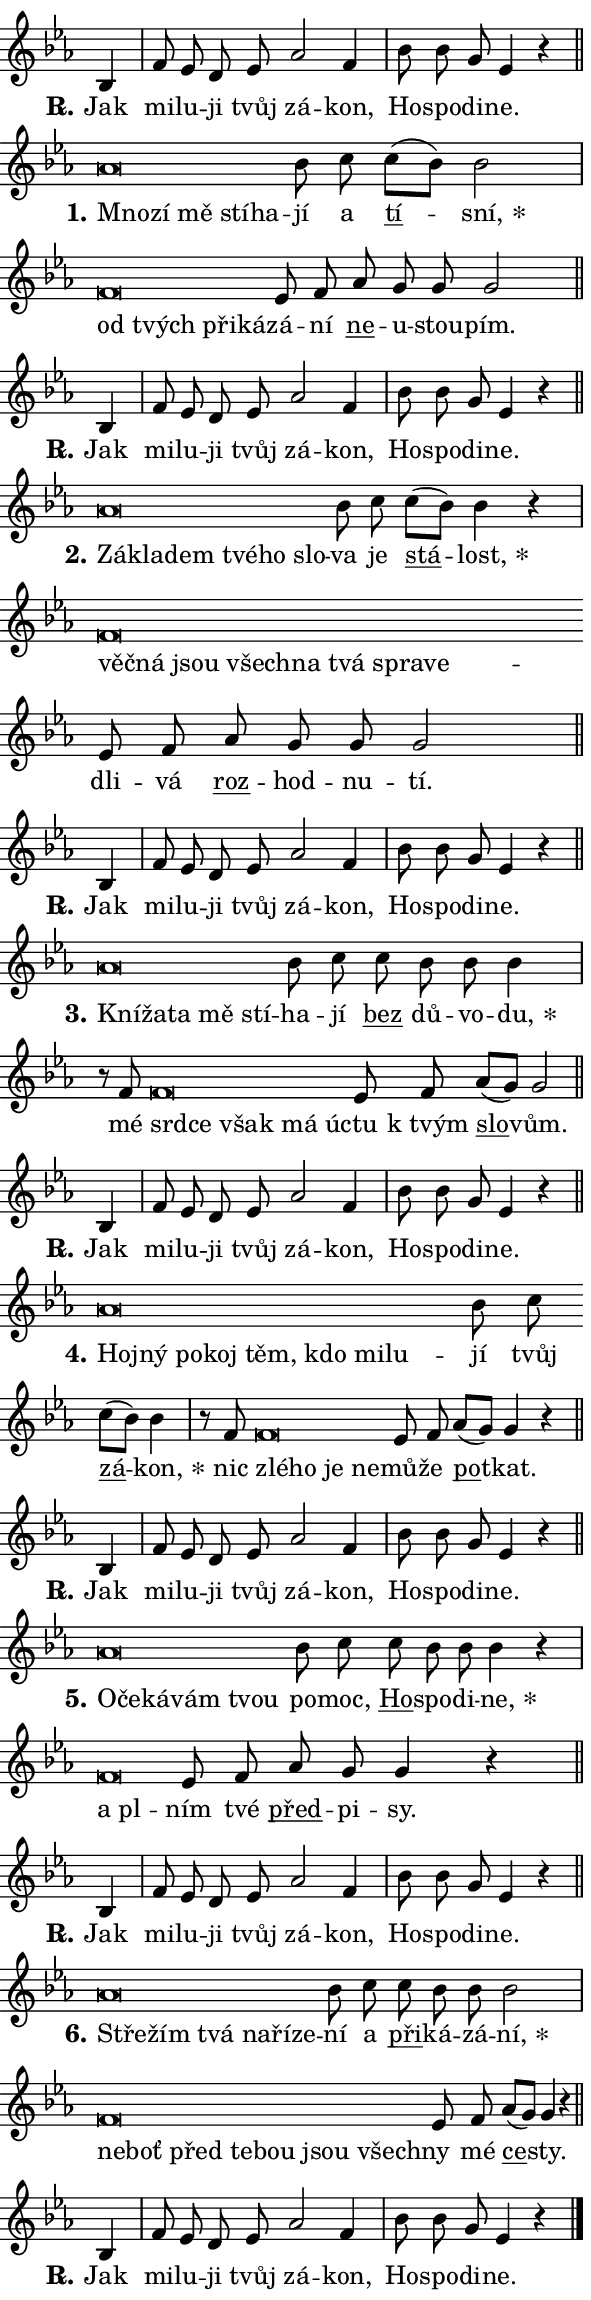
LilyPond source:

\version "2.24.0"
\header { tagline = "" }
\paper {
  indent = 0\cm
  top-margin = 0\cm
  right-margin = 0.13\cm % to fit lyric hyphens
  bottom-margin = 0\cm
  left-margin = 0\cm
  paper-width = 10\cm
  page-breaking = #ly:one-page-breaking
  system-system-spacing.basic-distance = #11
  score-system-spacing.basic-distance = #11
  ragged-last = ##f
}


%% Author: Thomas Morley
%% https://lists.gnu.org/archive/html/lilypond-user/2020-05/msg00002.html
#(define (line-position grob)
"Returns position of @var[grob} in current system:
   @code{'start}, if at first time-step
   @code{'end}, if at last time-step
   @code{'middle} otherwise
"
  (let* ((col (ly:item-get-column grob))
         (ln (ly:grob-object col 'left-neighbor))
         (rn (ly:grob-object col 'right-neighbor))
         (col-to-check-left (if (ly:grob? ln) ln col))
         (col-to-check-right (if (ly:grob? rn) rn col))
         (break-dir-left
           (and
             (ly:grob-property col-to-check-left 'non-musical #f)
             (ly:item-break-dir col-to-check-left)))
         (break-dir-right
           (and
             (ly:grob-property col-to-check-right 'non-musical #f)
             (ly:item-break-dir col-to-check-right))))
        (cond ((eqv? 1 break-dir-left) 'start)
              ((eqv? -1 break-dir-right) 'end)
              (else 'middle))))

#(define (tranparent-at-line-position vctor)
  (lambda (grob)
  "Relying on @code{line-position} select the relevant enry from @var{vctor}.
Used to determine transparency,"
    (case (line-position grob)
      ((end) (not (vector-ref vctor 0)))
      ((middle) (not (vector-ref vctor 1)))
      ((start) (not (vector-ref vctor 2))))))

noteHeadBreakVisibility =
#(define-music-function (break-visibility)(vector?)
"Makes @code{NoteHead}s transparent relying on @var{break-visibility}"
#{
  \override NoteHead.transparent =
    #(tranparent-at-line-position break-visibility)
#})

#(define delete-ledgers-for-transparent-note-heads
  (lambda (grob)
    "Reads whether a @code{NoteHead} is transparent.
If so this @code{NoteHead} is removed from @code{'note-heads} from
@var{grob}, which is supposed to be @code{LedgerLineSpanner}.
As a result ledgers are not printed for this @code{NoteHead}"
    (let* ((nhds-array (ly:grob-object grob 'note-heads))
           (nhds-list
             (if (ly:grob-array? nhds-array)
                 (ly:grob-array->list nhds-array)
                 '()))
           ;; Relies on the transparent-property being done before
           ;; Staff.LedgerLineSpanner.after-line-breaking is executed.
           ;; This is fragile ...
           (to-keep
             (remove
               (lambda (nhd)
                 (ly:grob-property nhd 'transparent #f))
               nhds-list)))
      ;; TODO find a better method to iterate over grob-arrays, similiar
      ;; to filter/remove etc for lists
      ;; For now rebuilt from scratch
      (set! (ly:grob-object grob 'note-heads)  '())
      (for-each
        (lambda (nhd)
          (ly:pointer-group-interface::add-grob grob 'note-heads nhd))
        to-keep))))

squashNotes = {
  \override NoteHead.X-extent = #'(-0.2 . 0.2)
  \override NoteHead.Y-extent = #'(-0.75 . 0)
  \override NoteHead.stencil =
    #(lambda (grob)
       (let ((pos (ly:grob-property grob 'staff-position)))
         (begin
           (if (< pos -7) (display "ERROR: Lower brevis then expected\n") (display ""))
           (if (<= pos -6) ly:text-interface::print ly:note-head::print))))
}
unSquashNotes = {
  \revert NoteHead.X-extent
  \revert NoteHead.Y-extent
  \revert NoteHead.stencil
}

hideNotes = \noteHeadBreakVisibility #begin-of-line-visible
unHideNotes = \noteHeadBreakVisibility #all-visible

% work-around for resetting accidentals
% https://lilypond.org/doc/v2.23/Documentation/notation/displaying-rhythms#unmetered-music
cadenzaMeasure = {
  \cadenzaOff
  \partial 1024 s1024
  \cadenzaOn
}

#(define-markup-command (accent layout props text) (markup?)
  "Underline accented syllable"
  (interpret-markup layout props
    #{\markup \override #'(offset . 4.3) \underline { #text }#}))

responsum = \markup \concat {
  "R" \hspace #-1.05 \path #0.1 #'((moveto 0 0.07) (lineto 0.9 0.8)) \hspace #0.05 "."
}

spaceSize = #0.6828661417322834 % exact space size for TeX Gyre Schola

\layout {
  \context {
    \Staff
    \remove "Time_signature_engraver"
    \override LedgerLineSpanner.after-line-breaking = #delete-ledgers-for-transparent-note-heads
  }
  \context {
    \Lyrics {
      \override LyricSpace.minimum-distance = \spaceSize
      \override LyricText.font-name = #"TeX Gyre Schola"
      \override LyricText.font-size = 1
      \override StanzaNumber.font-name = #"TeX Gyre Schola Bold"
      \override StanzaNumber.font-size = 1
    }
  }
  \context {
    \Score 
    \override NoteHead.text =
      #(lambda (grob) 
        (let ((pos (ly:grob-property grob 'staff-position)))
          #{\markup {
            \combine
              \halign #-0.55 \raise #(if (= pos -6) 0 0.5) \override #'(thickness . 2) \draw-line #'(3.2 . 0)
              \musicglyph "noteheads.sM1"
          }#}))
  }
}

% magnetic-lyrics.ily
%
%   written by
%     Jean Abou Samra <jean@abou-samra.fr>
%     Werner Lemberg <wl@gnu.org>
%
%   adapted by
%     Jiri Hon <jiri.hon@gmail.com>
%
% Version 2022-Apr-15

% https://www.mail-archive.com/lilypond-user@gnu.org/msg149350.html

#(define (Left_hyphen_pointer_engraver context)
   "Collect syllable-hyphen-syllable occurrences in lyrics and store
them in properties.  This engraver only looks to the left.  For
example, if the lyrics input is @code{foo -- bar}, it does the
following.

@itemize @bullet
@item
Set the @code{text} property of the @code{LyricHyphen} grob between
@q{foo} and @q{bar} to @code{foo}.

@item
Set the @code{left-hyphen} property of the @code{LyricText} grob with
text @q{foo} to the @code{LyricHyphen} grob between @q{foo} and
@q{bar}.
@end itemize

Use this auxiliary engraver in combination with the
@code{lyric-@/text::@/apply-@/magnetic-@/offset!} hook."
   (let ((hyphen #f)
         (text #f))
     (make-engraver
      (acknowledgers
       ((lyric-syllable-interface engraver grob source-engraver)
        (set! text grob)))
      (end-acknowledgers
       ((lyric-hyphen-interface engraver grob source-engraver)
        ;(when (not (grob::has-interface grob 'lyric-space-interface))
          (set! hyphen grob)));)
      ((stop-translation-timestep engraver)
       (when (and text hyphen)
         (ly:grob-set-object! text 'left-hyphen hyphen))
       (set! text #f)
       (set! hyphen #f)))))

#(define (lyric-text::apply-magnetic-offset! grob)
   "If the space between two syllables is less than the value in
property @code{LyricText@/.details@/.squash-threshold}, move the right
syllable to the left so that it gets concatenated with the left
syllable.

Use this function as a hook for
@code{LyricText@/.after-@/line-@/breaking} if the
@code{Left_@/hyphen_@/pointer_@/engraver} is active."
   (let ((hyphen (ly:grob-object grob 'left-hyphen #f)))
     (when hyphen
       (let ((left-text (ly:spanner-bound hyphen LEFT)))
         (when (grob::has-interface left-text 'lyric-syllable-interface)
           (let* ((common (ly:grob-common-refpoint grob left-text X))
                  (this-x-ext (ly:grob-extent grob common X))
                  (left-x-ext
                   (begin
                     ;; Trigger magnetism for left-text.
                     (ly:grob-property left-text 'after-line-breaking)
                     (ly:grob-extent left-text common X)))
                  ;; `delta` is the gap width between two syllables.
                  (delta (- (interval-start this-x-ext)
                            (interval-end left-x-ext)))
                  (details (ly:grob-property grob 'details))
                  (threshold (assoc-get 'squash-threshold details 0.2)))
             (when (< delta threshold)
               (let* (;; We have to manipulate the input text so that
                      ;; ligatures crossing syllable boundaries are not
                      ;; disabled.  For languages based on the Latin
                      ;; script this is essentially a beautification.
                      ;; However, for non-Western scripts it can be a
                      ;; necessity.
                      (lt (ly:grob-property left-text 'text))
                      (rt (ly:grob-property grob 'text))
                      (is-space (grob::has-interface hyphen 'lyric-space-interface))
                      (space (if is-space " " ""))
                      (extra-delta (if is-space spaceSize 0))
                      ;; Append new syllable.
                      (ltrt-space (if (and (string? lt) (string? rt))
                                (string-append lt space rt)
                                (make-concat-markup (list lt space rt))))
                      ;; Right-align `ltrt` to the right side.
                      (ltrt-space-markup (grob-interpret-markup
                               grob
                               (make-translate-markup
                                (cons (interval-length this-x-ext) 0)
                                (make-right-align-markup ltrt-space)))))
                 (begin
                   ;; Don't print `left-text`.
                   (ly:grob-set-property! left-text 'stencil #f)
                   ;; Set text and stencil (which holds all collected
                   ;; syllables so far) and shift it to the left.
                   (ly:grob-set-property! grob 'text ltrt-space)
                   (ly:grob-set-property! grob 'stencil ltrt-space-markup)
                   (ly:grob-translate-axis! grob (- (- delta extra-delta)) X))))))))))


#(define (lyric-hyphen::displace-bounds-first grob)
   ;; Make very sure this callback isn't triggered too early.
   (let ((left (ly:spanner-bound grob LEFT))
         (right (ly:spanner-bound grob RIGHT)))
     (ly:grob-property left 'after-line-breaking)
     (ly:grob-property right 'after-line-breaking)
     (ly:lyric-hyphen::print grob)))

squashThreshold = #0.4

\layout {
  \context {
    \Lyrics
    \consists #Left_hyphen_pointer_engraver
    \override LyricText.after-line-breaking =
      #lyric-text::apply-magnetic-offset!
    \override LyricHyphen.stencil = #lyric-hyphen::displace-bounds-first
    \override LyricText.details.squash-threshold = \squashThreshold
    \override LyricHyphen.minimum-distance = 0
    \override LyricHyphen.minimum-length = \squashThreshold
  }
}

squashText = \override LyricText.details.squash-threshold = 9999
unSquashText = \override LyricText.details.squash-threshold = \squashThreshold

leftText = \override LyricText.self-alignment-X = #LEFT
unLeftText = \revert LyricText.self-alignment-X

starOffset = #(lambda (grob) 
                (let ((x_offset (ly:self-alignment-interface::aligned-on-x-parent grob)))
                  (if (= x_offset 0) 0 (+ x_offset 1.2))))

star = #(define-music-function (syllable)(string?)
"Append star separator at the end of a syllable"
#{
  \once \override LyricText.X-offset = #starOffset
  \lyricmode { \markup {
    #syllable
    \override #'((font-name . "TeX Gyre Schola Bold")) \hspace #0.2 \lower #0.65 \larger "*"
  } }
#})

starAccent = #(define-music-function (syllable)(string?)
"Append star separator at the end of a syllable and make accent"
#{
  \once \override LyricText.X-offset = #starOffset
  \lyricmode { \markup {
    \accent #syllable
    \override #'((font-name . "TeX Gyre Schola Bold")) \hspace #0.2 \lower #0.65 \larger "*"
  } }
#})

breath = #(define-music-function (syllable)(string?)
"Append breathing indicator at the end of a syllable"
#{
  \lyricmode { \markup { #syllable "+" } }
#})

optionalBreath = #(define-music-function (syllable)(string?)
"Append optional breathing indicator at the end of a syllable"
#{
  \lyricmode { \markup { #syllable "(+)" } }
#})


\score {
    <<
        \new Voice = "melody" { \cadenzaOn \key es \major \relative { bes4 \cadenzaMeasure \bar "|" f'8 es d es as2 f4 \cadenzaMeasure \bar "|" bes8 bes g es4 r \cadenzaMeasure \bar "||" \break } }
        \new Lyrics \lyricsto "melody" { \lyricmode { \set stanza = \responsum
Jak mi -- lu -- ji tvůj zá -- kon, Ho -- spo -- di -- ne. } }
    >>
    \layout {}
}

\score {
    <<
        \new Voice = "melody" { \cadenzaOn \key es \major \relative { \squashNotes as'\breve*1/16 \hideNotes \breve*1/16 \bar "" \breve*1/16 \bar "" \breve*1/16 \breve*1/16 \bar "" \unHideNotes \unSquashNotes bes8 c \bar "" c[( bes)] bes2 \cadenzaMeasure \bar "|" \squashNotes f\breve*1/16 \hideNotes \breve*1/16 \bar "" \breve*1/16 \breve*1/16 \bar "" \unHideNotes \unSquashNotes es8 f \bar "" as g g g2 \cadenzaMeasure \bar "||" \break } }
        \new Lyrics \lyricsto "melody" { \lyricmode { \set stanza = "1."
\leftText Mno -- \squashText zí mě stí -- ha -- \unLeftText \unSquashText jí a \markup \accent tí -- \star sní, \leftText od \squashText tvých při -- ká -- \unLeftText \unSquashText zá -- ní \markup \accent ne -- u -- stou -- pím. } }
    >>
    \layout {}
}

\score {
    <<
        \new Voice = "melody" { \cadenzaOn \key es \major \relative { bes4 \cadenzaMeasure \bar "|" f'8 es d es as2 f4 \cadenzaMeasure \bar "|" bes8 bes g es4 r \cadenzaMeasure \bar "||" \break } }
        \new Lyrics \lyricsto "melody" { \lyricmode { \set stanza = \responsum
Jak mi -- lu -- ji tvůj zá -- kon, Ho -- spo -- di -- ne. } }
    >>
    \layout {}
}

\score {
    <<
        \new Voice = "melody" { \cadenzaOn \key es \major \relative { \squashNotes as'\breve*1/16 \hideNotes \breve*1/16 \bar "" \breve*1/16 \bar "" \breve*1/16 \bar "" \breve*1/16 \breve*1/16 \bar "" \unHideNotes \unSquashNotes bes8 c \bar "" c[( bes)] bes4 r \cadenzaMeasure \bar "|" \squashNotes f\breve*1/16 \hideNotes \breve*1/16 \bar "" \breve*1/16 \bar "" \breve*1/16 \bar "" \breve*1/16 \bar "" \breve*1/16 \bar "" \breve*1/16 \breve*1/16 \bar "" \unHideNotes \unSquashNotes es8 f \bar "" as g g g2 \cadenzaMeasure \bar "||" \break } }
        \new Lyrics \lyricsto "melody" { \lyricmode { \set stanza = "2."
\leftText Zá -- \squashText kla -- dem tvé -- ho slo -- \unLeftText \unSquashText va je \markup \accent stá -- \star lost, \leftText věč -- \squashText ná jsou všech -- na tvá spra -- ve -- \unLeftText \unSquashText dli -- vá \markup \accent roz -- hod -- nu -- tí. } }
    >>
    \layout {}
}

\score {
    <<
        \new Voice = "melody" { \cadenzaOn \key es \major \relative { bes4 \cadenzaMeasure \bar "|" f'8 es d es as2 f4 \cadenzaMeasure \bar "|" bes8 bes g es4 r \cadenzaMeasure \bar "||" \break } }
        \new Lyrics \lyricsto "melody" { \lyricmode { \set stanza = \responsum
Jak mi -- lu -- ji tvůj zá -- kon, Ho -- spo -- di -- ne. } }
    >>
    \layout {}
}

\score {
    <<
        \new Voice = "melody" { \cadenzaOn \key es \major \relative { \squashNotes as'\breve*1/16 \hideNotes \breve*1/16 \bar "" \breve*1/16 \bar "" \breve*1/16 \breve*1/16 \bar "" \unHideNotes \unSquashNotes bes8 c \bar "" c bes bes bes4 \cadenzaMeasure \bar "|" r8 f8 \squashNotes f\breve*1/16 \hideNotes \breve*1/16 \bar "" \breve*1/16 \bar "" \breve*1/16 \breve*1/16 \bar "" \unHideNotes \unSquashNotes es8 f \bar "" as[( g)] g2 \cadenzaMeasure \bar "||" \break } }
        \new Lyrics \lyricsto "melody" { \lyricmode { \set stanza = "3."
\leftText Kní -- \squashText ža -- ta mě stí -- \unLeftText \unSquashText ha -- jí \markup \accent bez dů -- vo -- \star du, mé \leftText srd -- \squashText ce však má ú -- \unLeftText \unSquashText ctu "k tvým" \markup \accent slo -- vům. } }
    >>
    \layout {}
}

\score {
    <<
        \new Voice = "melody" { \cadenzaOn \key es \major \relative { bes4 \cadenzaMeasure \bar "|" f'8 es d es as2 f4 \cadenzaMeasure \bar "|" bes8 bes g es4 r \cadenzaMeasure \bar "||" \break } }
        \new Lyrics \lyricsto "melody" { \lyricmode { \set stanza = \responsum
Jak mi -- lu -- ji tvůj zá -- kon, Ho -- spo -- di -- ne. } }
    >>
    \layout {}
}

\score {
    <<
        \new Voice = "melody" { \cadenzaOn \key es \major \relative { \squashNotes as'\breve*1/16 \hideNotes \breve*1/16 \bar "" \breve*1/16 \bar "" \breve*1/16 \bar "" \breve*1/16 \bar "" \breve*1/16 \bar "" \breve*1/16 \breve*1/16 \bar "" \unHideNotes \unSquashNotes bes8 c \bar "" c[( bes)] bes4 \cadenzaMeasure \bar "|" r8 f8 \squashNotes f\breve*1/16 \hideNotes \breve*1/16 \bar "" \breve*1/16 \breve*1/16 \bar "" \unHideNotes \unSquashNotes es8 f \bar "" as[( g)] g4 r \cadenzaMeasure \bar "||" \break } }
        \new Lyrics \lyricsto "melody" { \lyricmode { \set stanza = "4."
\leftText Hoj -- \squashText ný po -- koj těm, kdo mi -- lu -- \unLeftText \unSquashText jí tvůj \markup \accent zá -- \star kon, nic \leftText zlé -- \squashText ho je ne -- \unLeftText \unSquashText mů -- že \markup \accent po -- tkat. } }
    >>
    \layout {}
}

\score {
    <<
        \new Voice = "melody" { \cadenzaOn \key es \major \relative { bes4 \cadenzaMeasure \bar "|" f'8 es d es as2 f4 \cadenzaMeasure \bar "|" bes8 bes g es4 r \cadenzaMeasure \bar "||" \break } }
        \new Lyrics \lyricsto "melody" { \lyricmode { \set stanza = \responsum
Jak mi -- lu -- ji tvůj zá -- kon, Ho -- spo -- di -- ne. } }
    >>
    \layout {}
}

\score {
    <<
        \new Voice = "melody" { \cadenzaOn \key es \major \relative { \squashNotes as'\breve*1/16 \hideNotes \breve*1/16 \bar "" \breve*1/16 \bar "" \breve*1/16 \breve*1/16 \bar "" \unHideNotes \unSquashNotes bes8 c \bar "" c bes bes bes4 r \cadenzaMeasure \bar "|" \squashNotes f\breve*1/16 \hideNotes \breve*1/16 \bar "" \unHideNotes \unSquashNotes es8 f \bar "" as g g4 r \cadenzaMeasure \bar "||" \break } }
        \new Lyrics \lyricsto "melody" { \lyricmode { \set stanza = "5."
\leftText O -- \squashText če -- ká -- vám tvou \unLeftText \unSquashText po -- moc, \markup \accent Ho -- spo -- di -- \star ne, \leftText a \squashText pl -- \unLeftText \unSquashText ním tvé \markup \accent před -- pi -- sy. } }
    >>
    \layout {}
}

\score {
    <<
        \new Voice = "melody" { \cadenzaOn \key es \major \relative { bes4 \cadenzaMeasure \bar "|" f'8 es d es as2 f4 \cadenzaMeasure \bar "|" bes8 bes g es4 r \cadenzaMeasure \bar "||" \break } }
        \new Lyrics \lyricsto "melody" { \lyricmode { \set stanza = \responsum
Jak mi -- lu -- ji tvůj zá -- kon, Ho -- spo -- di -- ne. } }
    >>
    \layout {}
}

\score {
    <<
        \new Voice = "melody" { \cadenzaOn \key es \major \relative { \squashNotes as'\breve*1/16 \hideNotes \breve*1/16 \bar "" \breve*1/16 \bar "" \breve*1/16 \bar "" \breve*1/16 \breve*1/16 \bar "" \unHideNotes \unSquashNotes bes8 c \bar "" c bes bes bes2 \cadenzaMeasure \bar "|" \squashNotes f\breve*1/16 \hideNotes \breve*1/16 \bar "" \breve*1/16 \bar "" \breve*1/16 \bar "" \breve*1/16 \bar "" \breve*1/16 \breve*1/16 \bar "" \unHideNotes \unSquashNotes es8 f \bar "" as[( g)] g4 r \cadenzaMeasure \bar "||" \break } }
        \new Lyrics \lyricsto "melody" { \lyricmode { \set stanza = "6."
\leftText Stře -- \squashText žím tvá na -- ří -- ze -- \unLeftText \unSquashText ní a \markup \accent při -- ká -- zá -- \star ní, \leftText ne -- \squashText boť před te -- bou jsou všech -- \unLeftText \unSquashText ny mé \markup \accent ce -- sty. } }
    >>
    \layout {}
}

\score {
    <<
        \new Voice = "melody" { \cadenzaOn \key es \major \relative { bes4 \cadenzaMeasure \bar "|" f'8 es d es as2 f4 \cadenzaMeasure \bar "|" bes8 bes g es4 r \cadenzaMeasure \bar "||" \break } \bar "|." }
        \new Lyrics \lyricsto "melody" { \lyricmode { \set stanza = \responsum
Jak mi -- lu -- ji tvůj zá -- kon, Ho -- spo -- di -- ne. } }
    >>
    \layout {}
}
